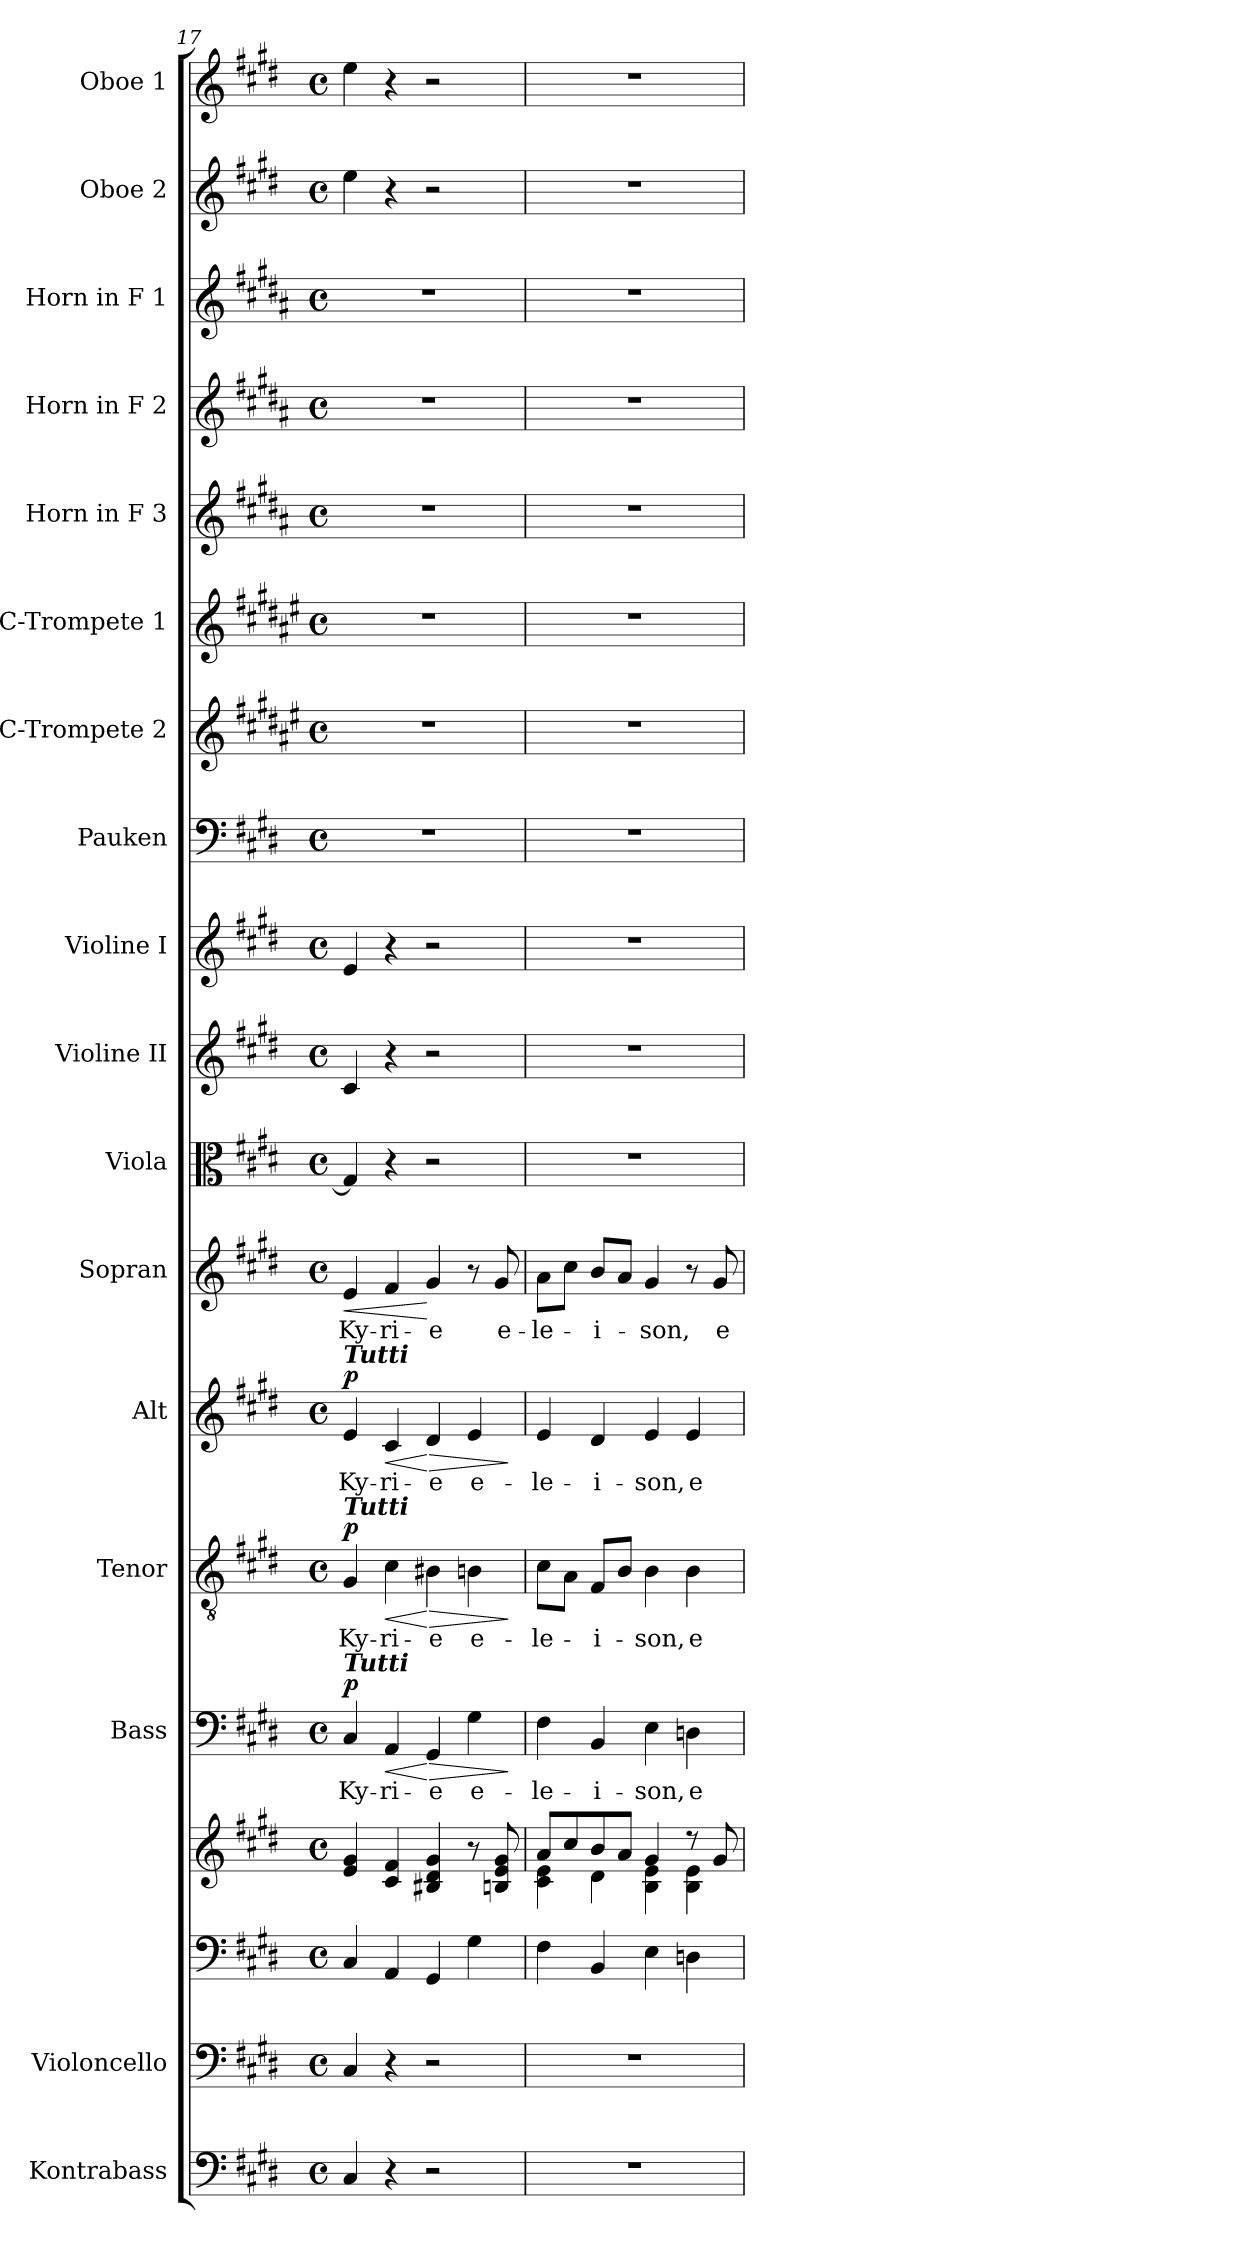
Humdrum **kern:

**kern	**kern	**kern	**kern	**kern	**text	**dynam	**kern	**text	**dynam	**kern	**text	**dynam	**kern	**text	**dynam	**kern	**kern	**kern	**kern	**kern	**kern	**kern	**kern	**kern	**kern	**kern
*part18	*part17	*part16	*part16	*part15	*part15	*part15	*part14	*part14	*part14	*part13	*part13	*part13	*part12	*part12	*part12	*part11	*part10	*part9	*part8	*part7	*part6	*part5	*part4	*part3	*part2	*part1
*staff19	*staff18	*staff17	*staff16	*staff15	*staff15	*staff15	*staff14	*staff14	*staff14	*staff13	*staff13	*staff13	*staff12	*staff12	*staff12	*staff11	*staff10	*staff9	*staff8	*staff7	*staff6	*staff5	*staff4	*staff3	*staff2	*staff1
*I"Kontrabass	*I"Violoncello	*	*	*I"Bass	*	*	*I"Tenor	*	*	*I"Alt	*	*	*I"Sopran	*	*	*I"Viola	*I"Violine II	*I"Violine I	*I"Pauken	*I"C-Trompete 2	*I"C-Trompete 1	*I"Horn in F 3	*I"Horn in F 2	*I"Horn in F 1	*I"Oboe 2	*I"Oboe 1
*I'Kb.	*I'Vc.	*	*	*I'B.	*	*	*I'T.	*	*	*I'A.	*	*	*I'S.	*	*	*I'Vla.	*I'Vl. II	*I'Vl. I	*I'Pk.	*I'C Trp. 2	*I'C Trp. 1	*	*	*	*I'Ob. 2	*I'Ob. 1
*clefF4	*clefF4	*clefF4	*clefG2	*clefF4	*	*	*clefGv2	*	*	*clefG2	*	*	*clefG2	*	*	*clefC3	*clefG2	*clefG2	*clefF4	*clefG2	*clefG2	*clefG2	*clefG2	*clefG2	*clefG2	*clefG2
*ITrd7c12	*	*	*	*	*	*	*	*	*	*	*	*	*	*	*	*	*	*	*	*ITrd1c2	*ITrd1c2	*ITrd4c7	*ITrd4c7	*ITrd4c7	*	*
*k[f#c#g#d#]	*k[f#c#g#d#]	*k[f#c#g#d#]	*k[f#c#g#d#]	*k[f#c#g#d#]	*	*	*k[f#c#g#d#]	*	*	*k[f#c#g#d#]	*	*	*k[f#c#g#d#]	*	*	*k[f#c#g#d#]	*k[f#c#g#d#]	*k[f#c#g#d#]	*k[f#c#g#d#]	*k[f#c#g#d#]	*k[f#c#g#d#]	*k[f#c#g#d#]	*k[f#c#g#d#]	*k[f#c#g#d#]	*k[f#c#g#d#]	*k[f#c#g#d#]
*E:	*E:	*E:	*E:	*E:	*	*	*E:	*	*	*E:	*	*	*E:	*	*	*E:	*E:	*E:	*E:	*E:	*E:	*E:	*E:	*E:	*E:	*E:
*M4/4	*M4/4	*M4/4	*M4/4	*M4/4	*	*	*M4/4	*	*	*M4/4	*	*	*M4/4	*	*	*M4/4	*M4/4	*M4/4	*M4/4	*M4/4	*M4/4	*M4/4	*M4/4	*M4/4	*M4/4	*M4/4
*met(c)	*met(c)	*met(c)	*met(c)	*met(c)	*	*	*met(c)	*	*	*met(c)	*	*	*met(c)	*	*	*met(c)	*met(c)	*met(c)	*met(c)	*met(c)	*met(c)	*met(c)	*met(c)	*met(c)	*met(c)	*met(c)
=17	=17	=17	=17	=17	=17	=17	=17	=17	=17	=17	=17	=17	=17	=17	=17	=17	=17	=17	=17	=17	=17	=17	=17	=17	=17	=17
!	!	!	!	!	!	!	!	!	!	!LO:TX:a:Bi:t=Tutti	!	!	!	!	!	!	!	!	!	!	!	!	!	!	!	!
!	!	!	!	!	!	!	!LO:TX:a:Bi:t=Tutti	!	!	!	!	!	!	!	!	!	!	!	!	!	!	!	!	!	!	!
!	!	!	!	!LO:TX:a:Bi:t=Tutti	!	!	!	!	!	!	!	!	!	!	!	!	!	!	!	!	!	!	!	!	!	!
!	!	!	!	!	!LO:LY:b	!LO:DY:a	!	!LO:LY:b	!LO:DY:a	!	!LO:LY:b	!LO:DY:a	!	!LO:LY:b	!LO:HP:b	!	!	!	!	!	!	!	!	!	!	!
4CC#/	4C#/	4C#/	4e/ 4g#/	4C#/	Ky-	p	4G#/	Ky-	p	4e/	Ky-	p	4e/	Ky-	<	4G#/]	4c#/	4e/	1r	1r	1r	1r	1r	1r	4ee\	4ee\
!	!	!	!	!	!LO:LY:b	!LO:HP:b	!	!LO:LY:b	!LO:HP:b	!	!LO:LY:b	!LO:HP:b	!	!LO:LY:b	!	!	!	!	!	!	!	!	!	!	!	!
4r	4r	4AA/	4c#/ 4f#/	4AA/	-ri-	<	4c#\	-ri-	<	4c#/	-ri-	<	4f#/	-ri-	.	4r	4r	4r	.	.	.	.	.	.	4r	4r
!	!	!	!	!	!LO:LY:b	!LO:HP:n=1:b	!	!LO:LY:b	!LO:HP:n=1:b	!	!LO:LY:b	!LO:HP:n=1:b	!	!LO:LY:b	!	!	!	!	!	!	!	!	!	!	!	!
2r	2r	4GG#/	4B#X/ 4d#/ 4g#/	4GG#/	-e	[ >	4B#X\	-e	[ >	4d#/	-e	[ >	4g#/	-e	[	2r	2r	2r	.	.	.	.	.	.	2r	2r
!	!	!	!	!	!LO:LY:b	!	!	!LO:LY:b	!	!	!LO:LY:b	!	!	!	!	!	!	!	!	!	!	!	!	!	!	!
.	.	4G#\	8r	4G#\	e-	.	4Bn\	e-	.	4e/	e-	.	8r	.	.	.	.	.	.	.	.	.	.	.	.	.
!	!	!	!	!	!	!	!	!	!	!	!	!	!	!LO:LY:b	!	!	!	!	!	!	!	!	!	!	!	!
.	.	.	8Bn/ 8e/ 8g#/	.	.	.	.	.	.	.	.	.	8g#/	e-	.	.	.	.	.	.	.	.	.	.	.	.
.	.	.	.	.	.	]	.	.	]	.	.	]	.	.	.	.	.	.	.	.	.	.	.	.	.	.
=18	=18	=18	=18	=18	=18	=18	=18	=18	=18	=18	=18	=18	=18	=18	=18	=18	=18	=18	=18	=18	=18	=18	=18	=18	=18	=18
*	*	*	*^	*	*	*	*	*	*	*	*	*	*	*	*	*	*	*	*	*	*	*	*	*	*	*
!	!	!	!	!	!	!LO:LY:b	!	!	!LO:LY:b	!	!	!LO:LY:b	!	!	!LO:LY:b	!	!	!	!	!	!	!	!	!	!	!	!
1r	1r	4F#\	8a/L	4c#\ 4e\	4F#\	-le-	.	8c#\L	-le-	.	4e/	-le-	.	8a\L	-le-	.	1r	1r	1r	1r	1r	1r	1r	1r	1r	1r	1r
.	.	.	8cc#/	.	.	.	.	8A\J	.	.	.	.	.	8cc#\J	.	.	.	.	.	.	.	.	.	.	.	.	.
!	!	!	!	!	!	!LO:LY:b	!	!	!LO:LY:b	!	!	!LO:LY:b	!	!	!LO:LY:b	!	!	!	!	!	!	!	!	!	!	!	!
.	.	4BB/	8b/	4d#\	4BB/	-i-	.	8F#/L	-i-	.	4d#/	-i-	.	8b/L	-i-	.	.	.	.	.	.	.	.	.	.	.	.
.	.	.	8a/J	.	.	.	.	8B/J	.	.	.	.	.	8a/J	.	.	.	.	.	.	.	.	.	.	.	.	.
!	!	!	!	!	!	!LO:LY:b	!	!	!LO:LY:b	!	!	!LO:LY:b	!	!	!LO:LY:b	!	!	!	!	!	!	!	!	!	!	!	!
.	.	4E\	4g#/	4B\ 4e\	4E\	-son,	.	4B\	-son,	.	4e/	-son,	.	4g#/	-son,	.	.	.	.	.	.	.	.	.	.	.	.
!	!	!	!	!	!	!LO:LY:b	!	!	!LO:LY:b	!	!	!LO:LY:b	!	!	!	!	!	!	!	!	!	!	!	!	!	!	!
.	.	4Dn\	8rcc	4B\ 4e\	4Dn\	e-	.	4B\	e-	.	4e/	e-	.	8r	.	.	.	.	.	.	.	.	.	.	.	.	.
!	!	!	!	!	!	!	!	!	!	!	!	!	!	!	!LO:LY:b	!	!	!	!	!	!	!	!	!	!	!	!
.	.	.	8g#/	.	.	.	.	.	.	.	.	.	.	8g#/	e-	.	.	.	.	.	.	.	.	.	.	.	.
*	*	*	*v	*v	*	*	*	*	*	*	*	*	*	*	*	*	*	*	*	*	*	*	*	*	*	*	*
=	=	=	=	=	=	=	=	=	=	=	=	=	=	=	=	=	=	=	=	=	=	=	=	=	=	=
*-	*-	*-	*-	*-	*-	*-	*-	*-	*-	*-	*-	*-	*-	*-	*-	*-	*-	*-	*-	*-	*-	*-	*-	*-	*-	*-
